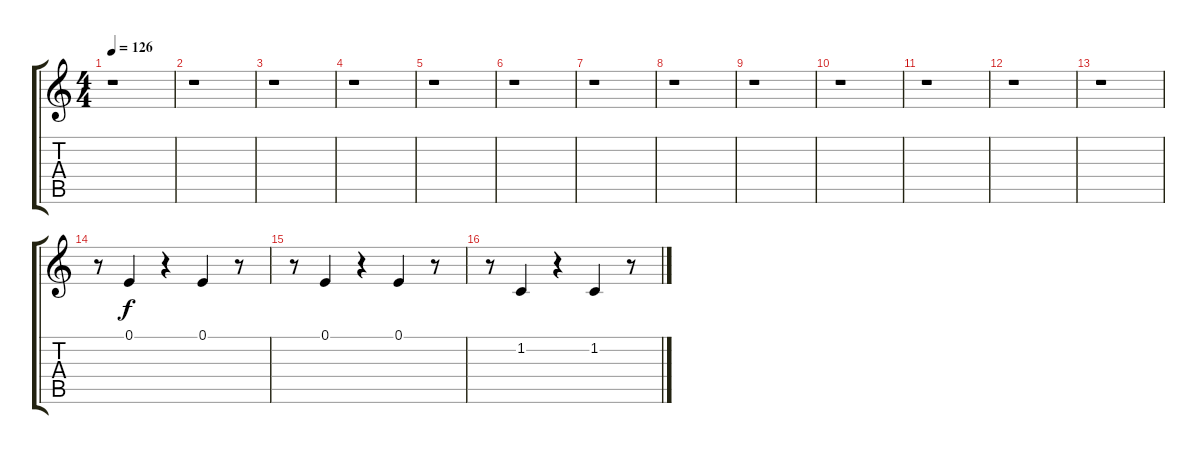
\track "" {instrument synthstrings1}
\staff {score tabs}
\tuning (E4 B3 G3 D3 A2 E2) {hide}
\ts (4 4)
\tempo 126
\clef g2
\ks c
r.1{dy f} |
r.1 |
r.1 |
r.1 |
r.1 |
r.1 |
r.1 |
r.1 |
r.1 |
r.1 |
r.1 |
r.1 |
r.1 |
r.8 0.1.4 r.4 0.1.4 r.8 |
r.8 0.1.4 r.4 0.1.4 r.8 |
r.8 1.2.4 r.4 1.2.4 r.8
